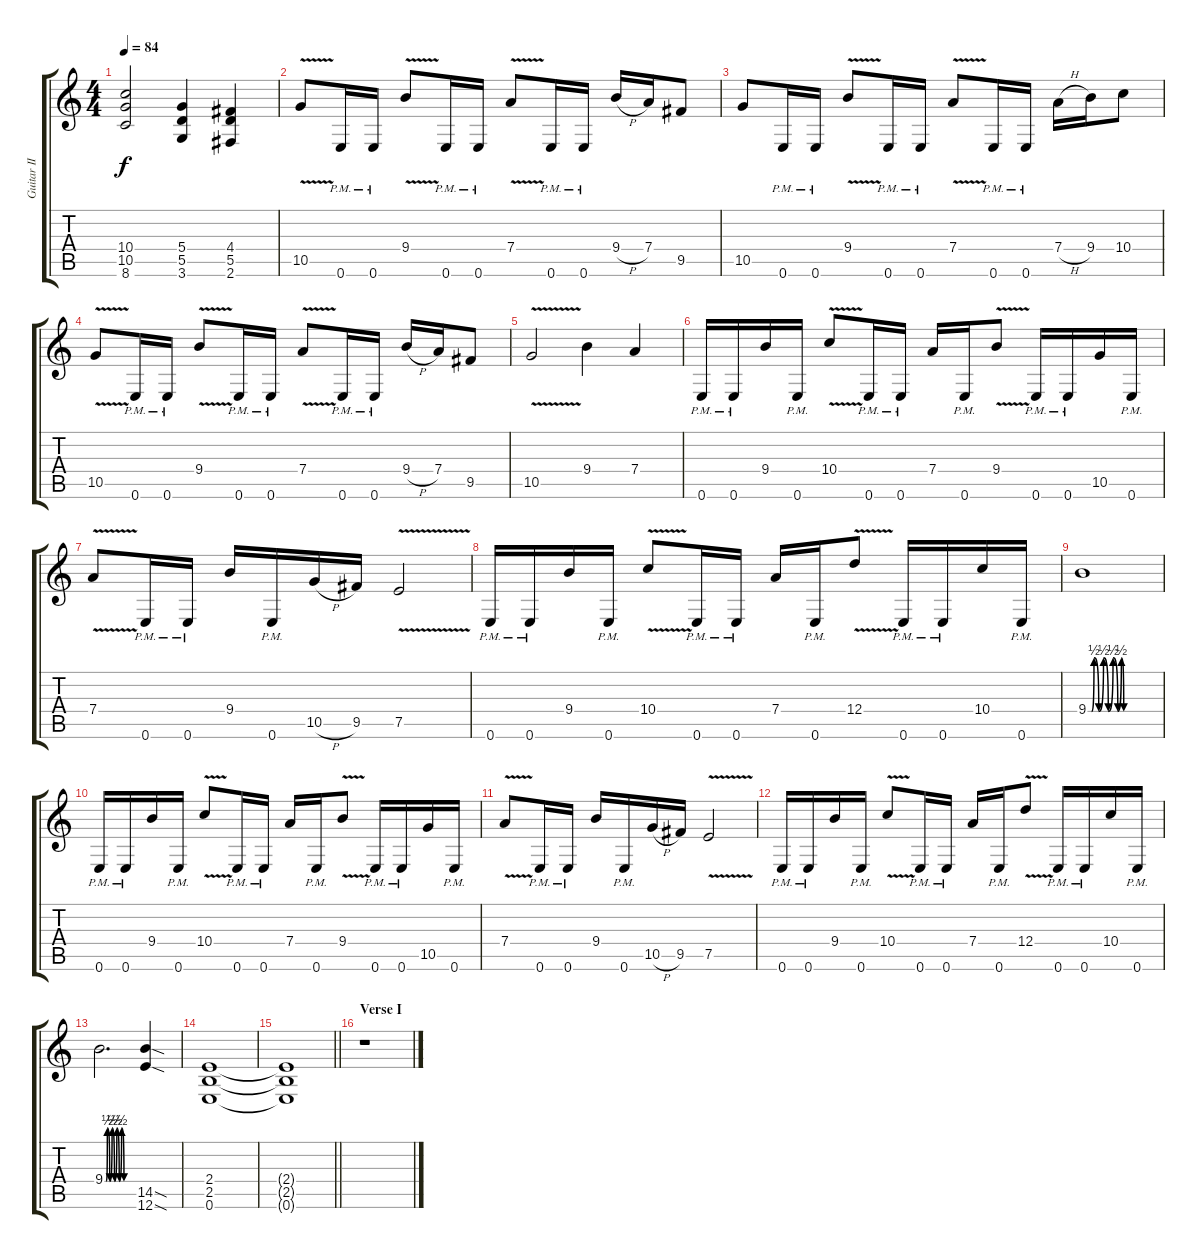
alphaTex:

\track ("Guitar II" "Guitar II") {instrument overdrivenguitar}
\staff {score tabs}
\tuning (E4 B3 G3 D3 A2 E2) {hide}
\ts (4 4)
\tempo 84
\clef g2
\ks c
(10.4 10.5 8.6).2{dy f} (5.4 5.5 3.6).4 (4.4 5.5 2.6).4 |
10.5{v}.8 0.6{pm}.16 0.6{pm}.16 9.4{v}.8 0.6{pm}.16 0.6{pm}.16 7.4{v}.8 0.6{pm}.16 0.6{pm}.16 9.4{h}.16 7.4.16 9.5.8 |
10.5.8 0.6{pm}.16 0.6{pm}.16 9.4{v}.8 0.6{pm}.16 0.6{pm}.16 7.4{v}.8 0.6{pm}.16 0.6{pm}.16 7.4{h}.16 9.4.16 10.4.8 |
10.5{v}.8 0.6{pm}.16 0.6{pm}.16 9.4{v}.8 0.6{pm}.16 0.6{pm}.16 7.4{v}.8 0.6{pm}.16 0.6{pm}.16 9.4{h}.16 7.4.16 9.5.8 |
10.5{v}.2 9.4.4 7.4.4 |
0.6{pm}.16 0.6{pm}.16 9.4.16 0.6{pm}.16 10.4{v}.8 0.6{pm}.16 0.6{pm}.16 7.4.16 0.6{pm}.16 9.4{v}.8 0.6{pm}.16 0.6{pm}.16 10.5.16 0.6{pm}.16 |
7.4{v}.8 0.6{pm}.16 0.6{pm}.16 9.4.16 0.6{pm}.16 10.5{h}.16 9.5.16 7.5{v}.2 |
0.6{pm}.16 0.6{pm}.16 9.4.16 0.6{pm}.16 10.4{v}.8 0.6{pm}.16 0.6{pm}.16 7.4.16 0.6{pm}.16 12.4{v}.8 0.6{pm}.16 0.6{pm}.16 10.4.16 0.6{pm}.16 |
9.4{be (custom 0 0 3 0 5 2 9 0 13 2 17 0 21 2 25 0 28 2 30 0 60 0)}.1 |
0.6{pm}.16 0.6{pm}.16 9.4.16 0.6{pm}.16 10.4{v}.8 0.6{pm}.16 0.6{pm}.16 7.4.16 0.6{pm}.16 9.4{v}.8 0.6{pm}.16 0.6{pm}.16 10.5.16 0.6{pm}.16 |
7.4{v}.8 0.6{pm}.16 0.6{pm}.16 9.4.16 0.6{pm}.16 10.5{h}.16 9.5.16 7.5{v}.2 |
0.6{pm}.16 0.6{pm}.16 9.4.16 0.6{pm}.16 10.4{v}.8 0.6{pm}.16 0.6{pm}.16 7.4.16 0.6{pm}.16 12.4{v}.8 0.6{pm}.16 0.6{pm}.16 10.4.16 0.6{pm}.16 |
9.4{be (custom 0 0 3 0 5 2 10 0 15 2 20 0 25 2 30 0 35 2 40 0 60 0)}.2{d} (14.5{sod} 12.6{sod}).4 |
(2.4 2.5 0.6).1 |
\barLineRight lightlight
(2.4{t} 2.5{t} 0.6{t}).1 |
\section ("" "Verse I")
r.1
